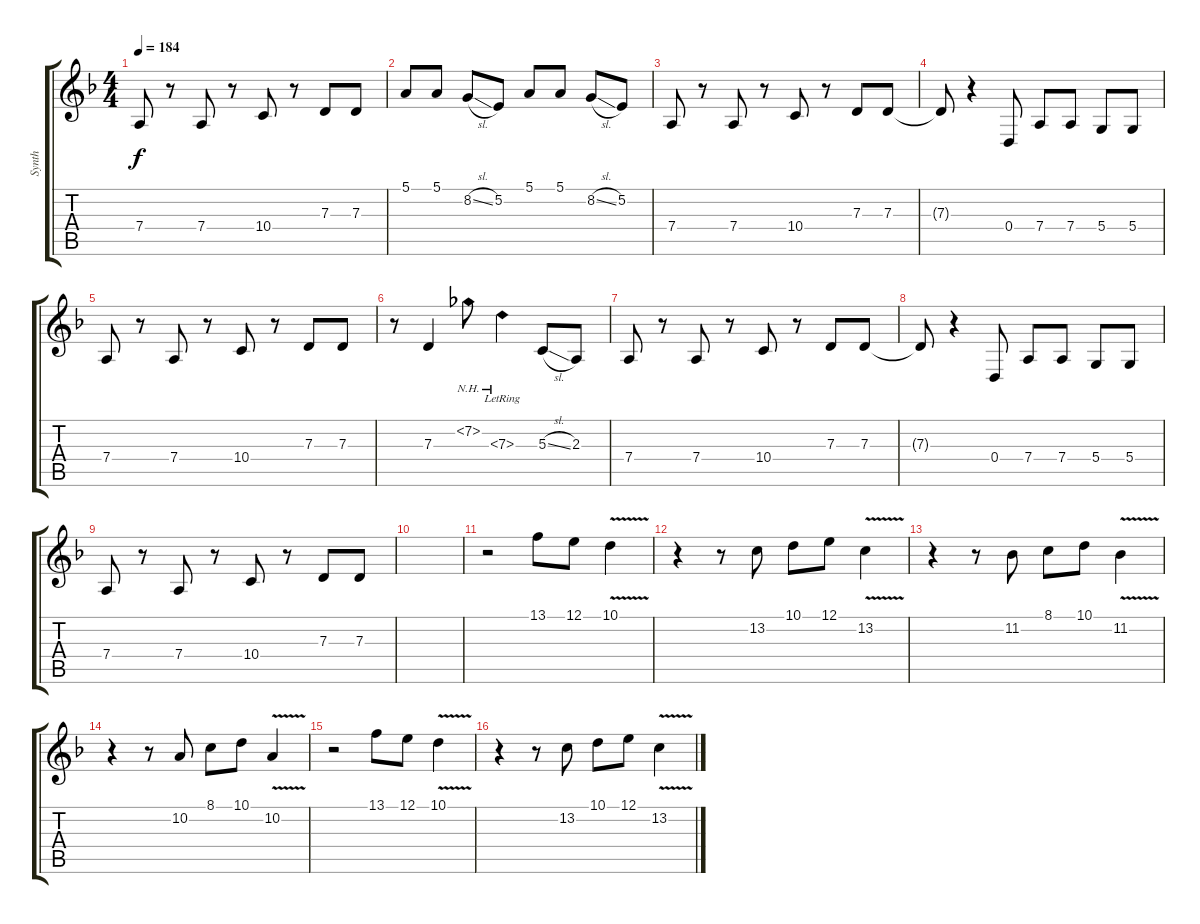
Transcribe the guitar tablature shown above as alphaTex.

\track ("Synth" "Synth") {instrument lead2sawtooth}
\staff {score tabs}
\tuning (E4 B3 G3 D3 A2 E2) {hide}
\ts (4 4)
\tempo 184
\clef g2
\ks f
7.4.8{dy f} r.8 7.4.8 r.8 10.4.8 r.8 7.3.8 7.3.8 |
5.1.8 5.1.8 8.2{sl}.8 5.2.8 5.1.8 5.1.8 8.2{sl}.8 5.2.8 |
7.4.8 r.8 7.4.8 r.8 10.4.8 r.8 7.3.8 7.3.8 |
7.3{t}.8 r.4 0.4.8 7.4.8 7.4.8 5.4.8 5.4.8 |
7.4.8 r.8 7.4.8 r.8 10.4.8 r.8 7.3.8 7.3.8 |
r.8 7.3.4 7.2{nh}.8 7.3{nh lr}.4 5.3{sl}.8 2.3.8 |
7.4.8 r.8 7.4.8 r.8 10.4.8 r.8 7.3.8 7.3.8 |
7.3{t}.8 r.4 0.4.8 7.4.8 7.4.8 5.4.8 5.4.8 |
7.4.8 r.8 7.4.8 r.8 10.4.8 r.8 7.3.8 7.3.8 |
|
r.2 13.1.8 12.1.8 10.1{v}.4 |
r.4 r.8 13.2.8 10.1.8 12.1.8 13.2{v}.4 |
r.4 r.8 11.2.8 8.1.8 10.1.8 11.2{v}.4 |
r.4 r.8 10.2.8 8.1.8 10.1.8 10.2{v}.4 |
r.2 13.1.8 12.1.8 10.1{v}.4 |
r.4 r.8 13.2.8 10.1.8 12.1.8 13.2{v}.4
